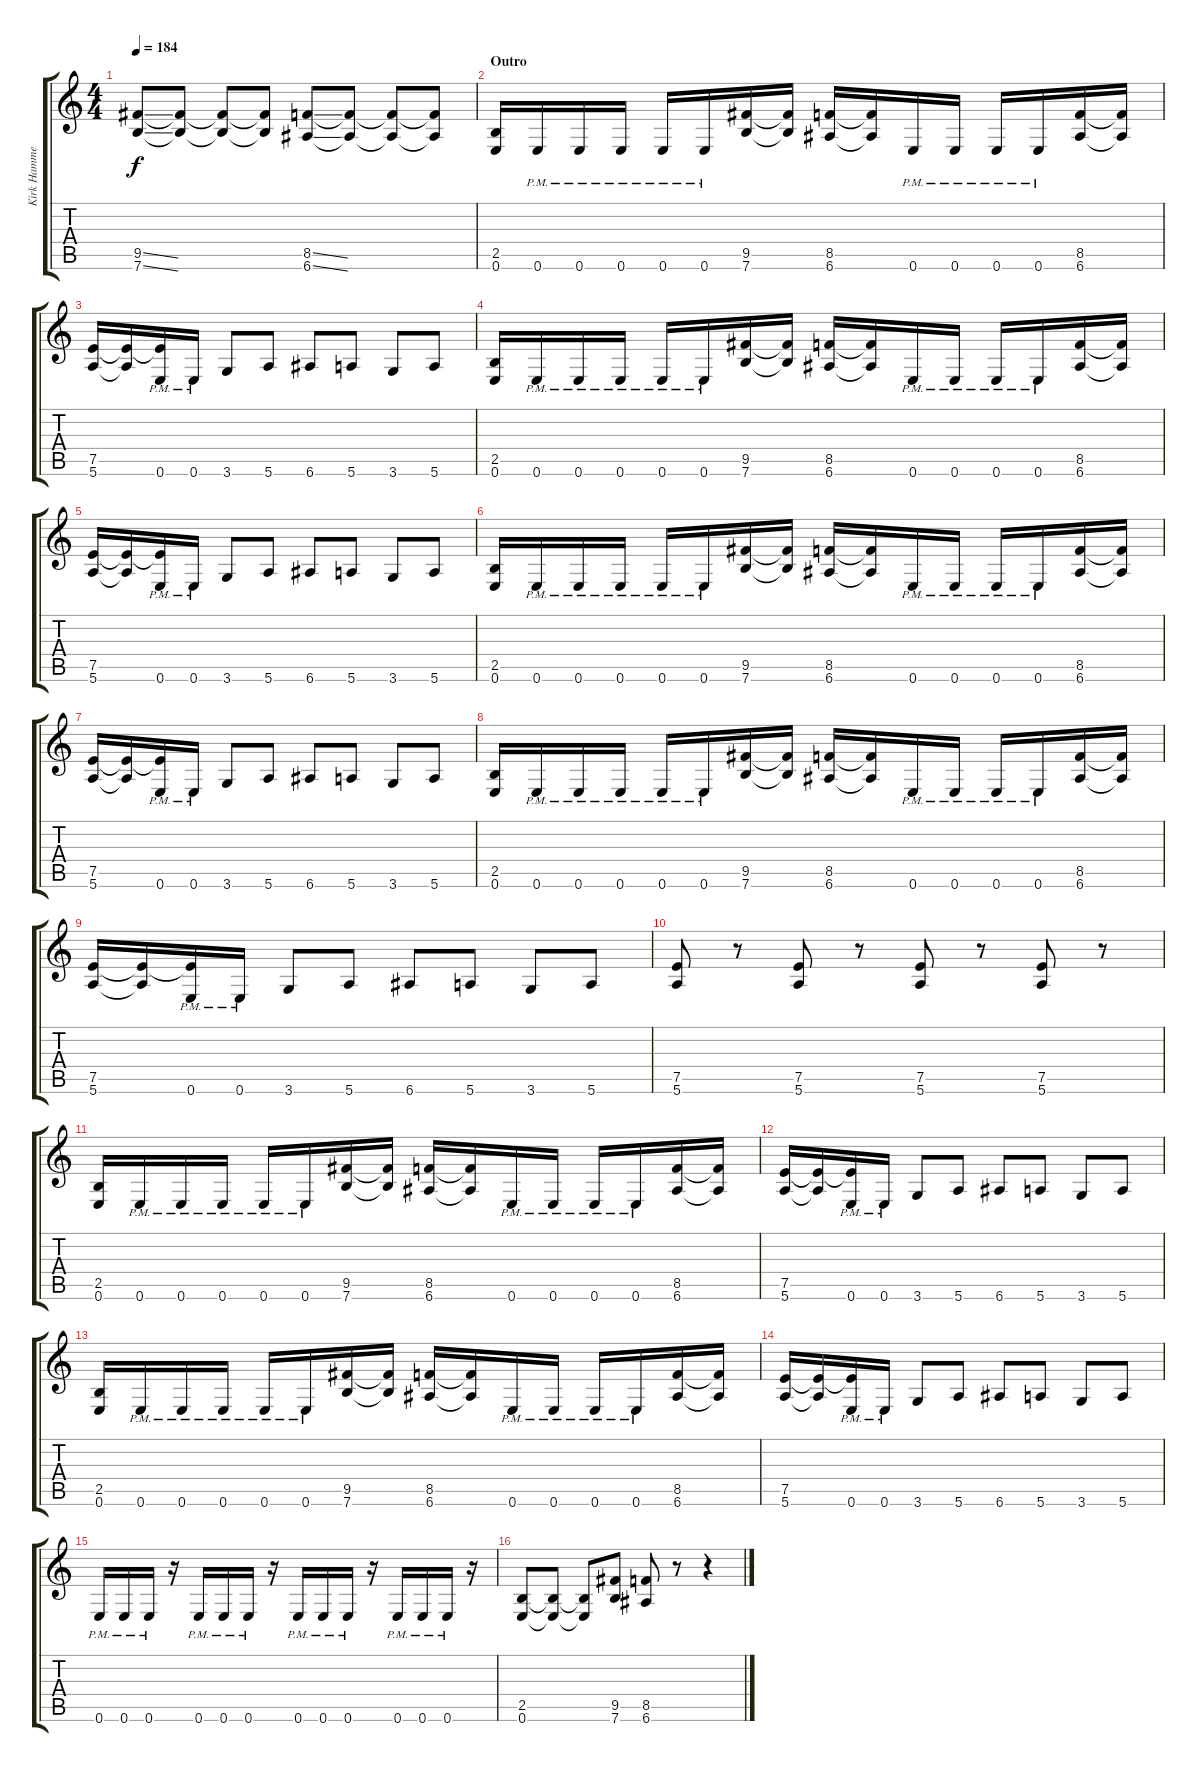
\track ("Kirk Hammett" "Kirk Hamme") {instrument distortionguitar}
\staff {score tabs}
\tuning (E4 B3 G3 D3 A2 E2) {hide}
\ts (4 4)
\tempo 184
\clef g2
\ks c
(9.5{ss} 7.6{ss}).8{dy f} (9.5{t} 7.6{t}).8 (9.5{t} 7.6{t}).8 (9.5{t} 7.6{t}).8 (8.5{ss} 6.6{ss}).8 (8.5{t} 6.6{t}).8 (8.5{t} 6.6{t}).8 (8.5{t} 6.6{t}).8 |
\section ("" "Outro")
(2.5 0.6).16 0.6{pm}.16 0.6{pm}.16 0.6{pm}.16 0.6{pm}.16 0.6{pm}.16 (9.5 7.6).16 (9.5{t} 7.6{t}).16 (8.5 6.6).16 (8.5{t} 6.6{t}).16 0.6{pm}.16 0.6{pm}.16 0.6{pm}.16 0.6{pm}.16 (8.5 6.6).16 (8.5{t} 6.6{t}).16 |
(7.5 5.6).16 (7.5{t} 5.6{t}).16 (7.5{t} 0.6{pm}).16 0.6{pm}.16 3.6.8 5.6.8 6.6.8 5.6.8 3.6.8 5.6.8 |
(2.5 0.6).16 0.6{pm}.16 0.6{pm}.16 0.6{pm}.16 0.6{pm}.16 0.6{pm}.16 (9.5 7.6).16 (9.5{t} 7.6{t}).16 (8.5 6.6).16 (8.5{t} 6.6{t}).16 0.6{pm}.16 0.6{pm}.16 0.6{pm}.16 0.6{pm}.16 (8.5 6.6).16 (8.5{t} 6.6{t}).16 |
(7.5 5.6).16 (7.5{t} 5.6{t}).16 (7.5{t} 0.6{pm}).16 0.6{pm}.16 3.6.8 5.6.8 6.6.8 5.6.8 3.6.8 5.6.8 |
(2.5 0.6).16 0.6{pm}.16 0.6{pm}.16 0.6{pm}.16 0.6{pm}.16 0.6{pm}.16 (9.5 7.6).16 (9.5{t} 7.6{t}).16 (8.5 6.6).16 (8.5{t} 6.6{t}).16 0.6{pm}.16 0.6{pm}.16 0.6{pm}.16 0.6{pm}.16 (8.5 6.6).16 (8.5{t} 6.6{t}).16 |
(7.5 5.6).16 (7.5{t} 5.6{t}).16 (7.5{t} 0.6{pm}).16 0.6{pm}.16 3.6.8 5.6.8 6.6.8 5.6.8 3.6.8 5.6.8 |
(2.5 0.6).16 0.6{pm}.16 0.6{pm}.16 0.6{pm}.16 0.6{pm}.16 0.6{pm}.16 (9.5 7.6).16 (9.5{t} 7.6{t}).16 (8.5 6.6).16 (8.5{t} 6.6{t}).16 0.6{pm}.16 0.6{pm}.16 0.6{pm}.16 0.6{pm}.16 (8.5 6.6).16 (8.5{t} 6.6{t}).16 |
(7.5 5.6).16 (7.5{t} 5.6{t}).16 (7.5{t} 0.6{pm}).16 0.6{pm}.16 3.6.8 5.6.8 6.6.8 5.6.8 3.6.8 5.6.8 |
(7.5 5.6).8 r.8 (7.5 5.6).8 r.8 (7.5 5.6).8 r.8 (7.5 5.6).8 r.8 |
(2.5 0.6).16 0.6{pm}.16 0.6{pm}.16 0.6{pm}.16 0.6{pm}.16 0.6{pm}.16 (9.5 7.6).16 (9.5{t} 7.6{t}).16 (8.5 6.6).16 (8.5{t} 6.6{t}).16 0.6{pm}.16 0.6{pm}.16 0.6{pm}.16 0.6{pm}.16 (8.5 6.6).16 (8.5{t} 6.6{t}).16 |
(7.5 5.6).16 (7.5{t} 5.6{t}).16 (7.5{t} 0.6{pm}).16 0.6{pm}.16 3.6.8 5.6.8 6.6.8 5.6.8 3.6.8 5.6.8 |
(2.5 0.6).16 0.6{pm}.16 0.6{pm}.16 0.6{pm}.16 0.6{pm}.16 0.6{pm}.16 (9.5 7.6).16 (9.5{t} 7.6{t}).16 (8.5 6.6).16 (8.5{t} 6.6{t}).16 0.6{pm}.16 0.6{pm}.16 0.6{pm}.16 0.6{pm}.16 (8.5 6.6).16 (8.5{t} 6.6{t}).16 |
(7.5 5.6).16 (7.5{t} 5.6{t}).16 (7.5{t} 0.6{pm}).16 0.6{pm}.16 3.6.8 5.6.8 6.6.8 5.6.8 3.6.8 5.6.8 |
0.6{pm}.16 0.6{pm}.16 0.6{pm}.16 r.16 0.6{pm}.16 0.6{pm}.16 0.6{pm}.16 r.16 0.6{pm}.16 0.6{pm}.16 0.6{pm}.16 r.16 0.6{pm}.16 0.6{pm}.16 0.6{pm}.16 r.16 |
(2.5 0.6).8 (2.5{t} 0.6{t}).8 (2.5{t} 0.6{t}).8 (9.5 7.6).8 (8.5 6.6).8 r.8 r.4
